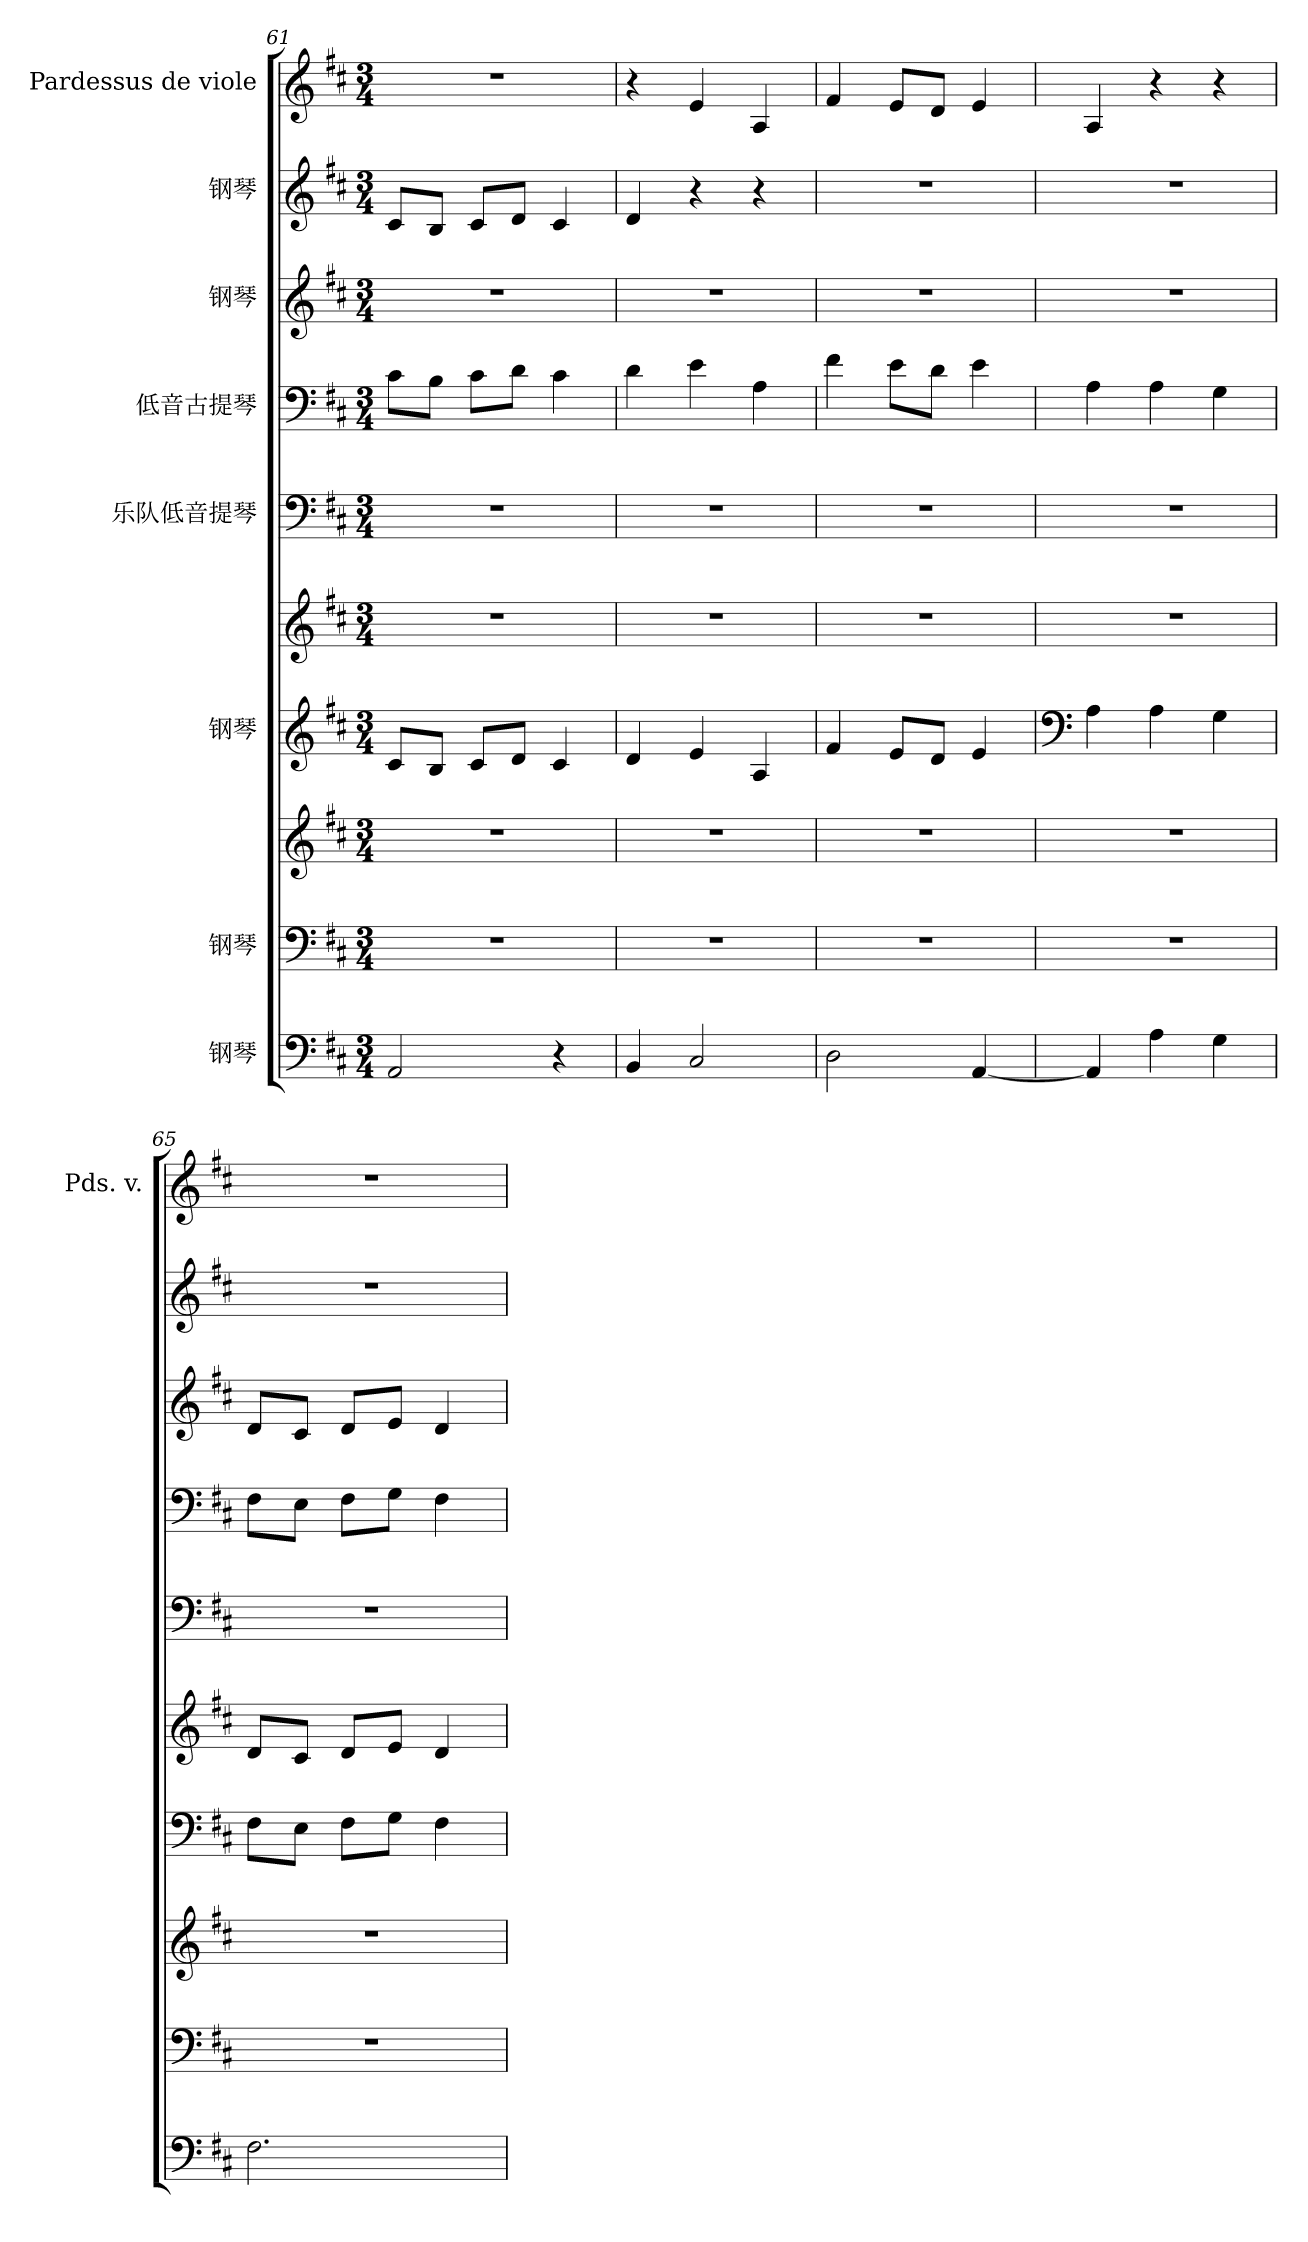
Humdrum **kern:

**kern	**kern	**kern	**kern	**kern	**kern	**kern	**kern	**kern	**kern
*part8	*part7	*part7	*part6	*part6	*part5	*part4	*part3	*part2	*part1
*staff10	*staff9	*staff8	*staff7	*staff6	*staff5	*staff4	*staff3	*staff2	*staff1
*I"钢琴	*I"钢琴	*	*I"钢琴	*	*I"乐队低音提琴	*I"低音古提琴	*I"钢琴	*I"钢琴	*I"Pardessus de viole
*	*	*	*	*	*	*	*	*	*I'Pds. v.
!!LO:PB:g=z
*clefF4	*clefF4	*clefG2	*clefG2	*clefG2	*clefF4	*clefF4	*clefG2	*clefG2	*clefG2
*	*	*	*	*	*ITrd7c12	*	*	*	*
*k[f#c#]	*k[f#c#]	*k[f#c#]	*k[f#c#]	*k[f#c#]	*k[f#c#]	*k[f#c#]	*k[f#c#]	*k[f#c#]	*k[f#c#]
*M3/4	*M3/4	*M3/4	*M3/4	*M3/4	*M3/4	*M3/4	*M3/4	*M3/4	*M3/4
=61	=61	=61	=61	=61	=61	=61	=61	=61	=61
2AA/	2.r	2.r	8c#/L	2.r	2.r	8c#\L	2.r	8c#/L	2.r
.	.	.	8B/J	.	.	8B\J	.	8B/J	.
.	.	.	8c#/L	.	.	8c#\L	.	8c#/L	.
.	.	.	8d/J	.	.	8d\J	.	8d/J	.
4r	.	.	4c#/	.	.	4c#\	.	4c#/	.
=62	=62	=62	=62	=62	=62	=62	=62	=62	=62
4BB/	2.r	2.r	4d/	2.r	2.r	4d\	2.r	4d/	4r
2C#/	.	.	4e/	.	.	4e\	.	4r	4e/
.	.	.	4A/	.	.	4A\	.	4r	4A/
=63	=63	=63	=63	=63	=63	=63	=63	=63	=63
2D\	2.r	2.r	4f#/	2.r	2.r	4f#\	2.r	2.r	4f#/
.	.	.	8e/L	.	.	8e\L	.	.	8e/L
.	.	.	8d/J	.	.	8d\J	.	.	8d/J
[4AA/	.	.	4e/	.	.	4e\	.	.	4e/
=64	=64	=64	=64	=64	=64	=64	=64	=64	=64
*	*	*	*clefF4	*	*	*	*	*	*
4AA/]	2.r	2.r	4A\	2.r	2.r	4A\	2.r	2.r	4A/
4A\	.	.	4A\	.	.	4A\	.	.	4r
4G\	.	.	4G\	.	.	4G\	.	.	4r
=65	=65	=65	=65	=65	=65	=65	=65	=65	=65
2.F#\	2.r	2.r	8F#\L	8d/L	2.r	8F#\L	8d/L	2.r	2.r
.	.	.	8E\J	8c#/J	.	8E\J	8c#/J	.	.
.	.	.	8F#\L	8d/L	.	8F#\L	8d/L	.	.
.	.	.	8G\J	8e/J	.	8G\J	8e/J	.	.
.	.	.	4F#\	4d/	.	4F#\	4d/	.	.
=	=	=	=	=	=	=	=	=	=
*-	*-	*-	*-	*-	*-	*-	*-	*-	*-
